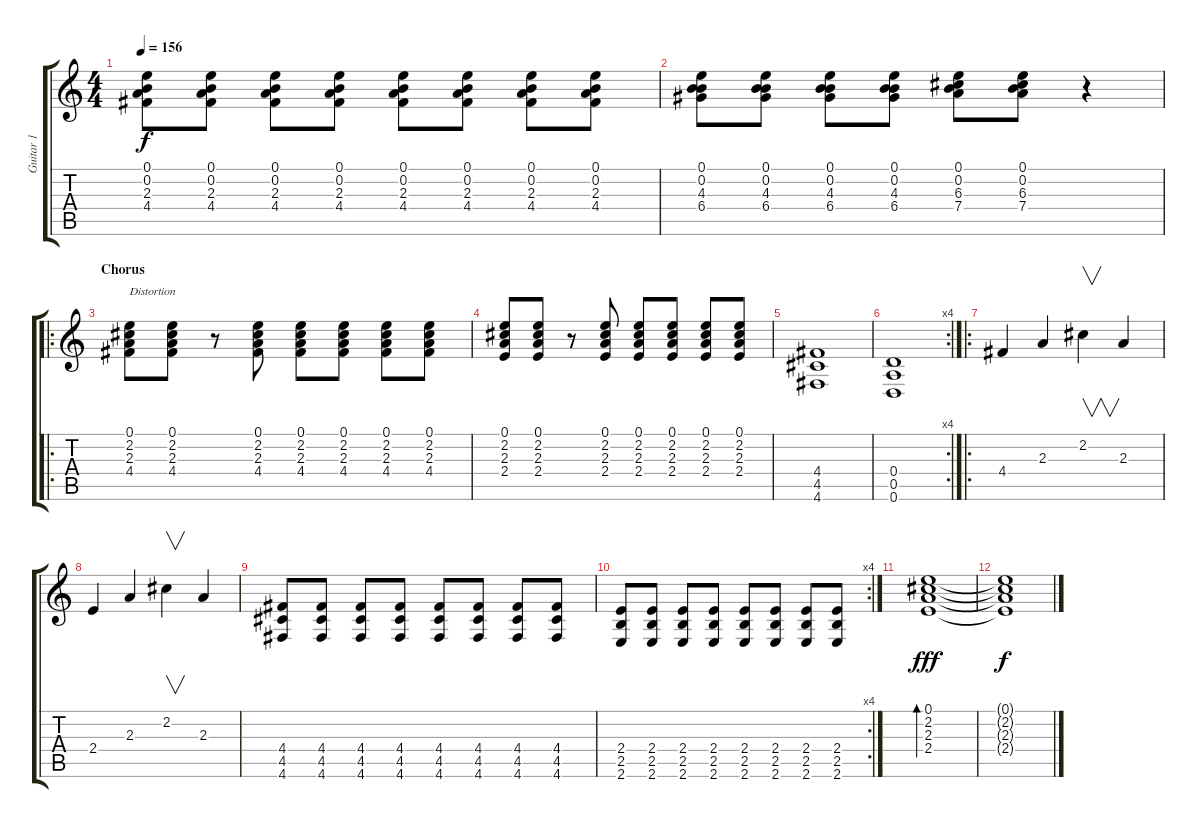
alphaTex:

\track ("Guitar 1" "Guitar 1") {instrument electricguitarclean}
\staff {score tabs}
\tuning (E4 B3 G3 D3 A2 D2) {hide}
\ts (4 4)
\tempo 156
\clef g2
\ks c
(0.1 0.2 2.3 4.4).8{dy f} (0.1 0.2 2.3 4.4).8 (0.1 0.2 2.3 4.4).8 (0.1 0.2 2.3 4.4).8 (0.1 0.2 2.3 4.4).8 (0.1 0.2 2.3 4.4).8 (0.1 0.2 2.3 4.4).8 (0.1 0.2 2.3 4.4).8 |
(0.1 0.2 4.3 6.4).8 (0.1 0.2 4.3 6.4).8 (0.1 0.2 4.3 6.4).8 (0.1 0.2 4.3 6.4).8 (0.1 0.2 6.3 7.4).8 (0.1 0.2 6.3 7.4).8 r.4 |
\ro
\section ("" "Chorus")
(0.1 2.2 2.3 4.4).8{txt "Distortion" instrument distortionguitar} (0.1 2.2 2.3 4.4).8 r.8 (0.1 2.2 2.3 4.4).8 (0.1 2.2 2.3 4.4).8 (0.1 2.2 2.3 4.4).8 (0.1 2.2 2.3 4.4).8 (0.1 2.2 2.3 4.4).8 |
(0.1 2.2 2.3 2.4).8 (0.1 2.2 2.3 2.4).8 r.8 (0.1 2.2 2.3 2.4).8 (0.1 2.2 2.3 2.4).8 (0.1 2.2 2.3 2.4).8 (0.1 2.2 2.3 2.4).8 (0.1 2.2 2.3 2.4).8 |
(4.4 4.5 4.6).1 |
\rc 4
(0.4 0.5 0.6).1 |
\ro
4.4.4 2.3.4 2.2.4{v} 2.3.4 |
2.4.4 2.3.4 2.2.4{v} 2.3.4 |
(4.4 4.5 4.6).8 (4.4 4.5 4.6).8 (4.4 4.5 4.6).8 (4.4 4.5 4.6).8 (4.4 4.5 4.6).8 (4.4 4.5 4.6).8 (4.4 4.5 4.6).8 (4.4 4.5 4.6).8 |
\rc 4
(2.4 2.5 2.6).8 (2.4 2.5 2.6).8 (2.4 2.5 2.6).8 (2.4 2.5 2.6).8 (2.4 2.5 2.6).8 (2.4 2.5 2.6).8 (2.4 2.5 2.6).8 (2.4 2.5 2.6).8 |
(0.1 2.2 2.3 2.4).1{bd 480 dy fff} |
(0.1{t} 2.2{t} 2.3{t} 2.4{t}).1{dy f}
